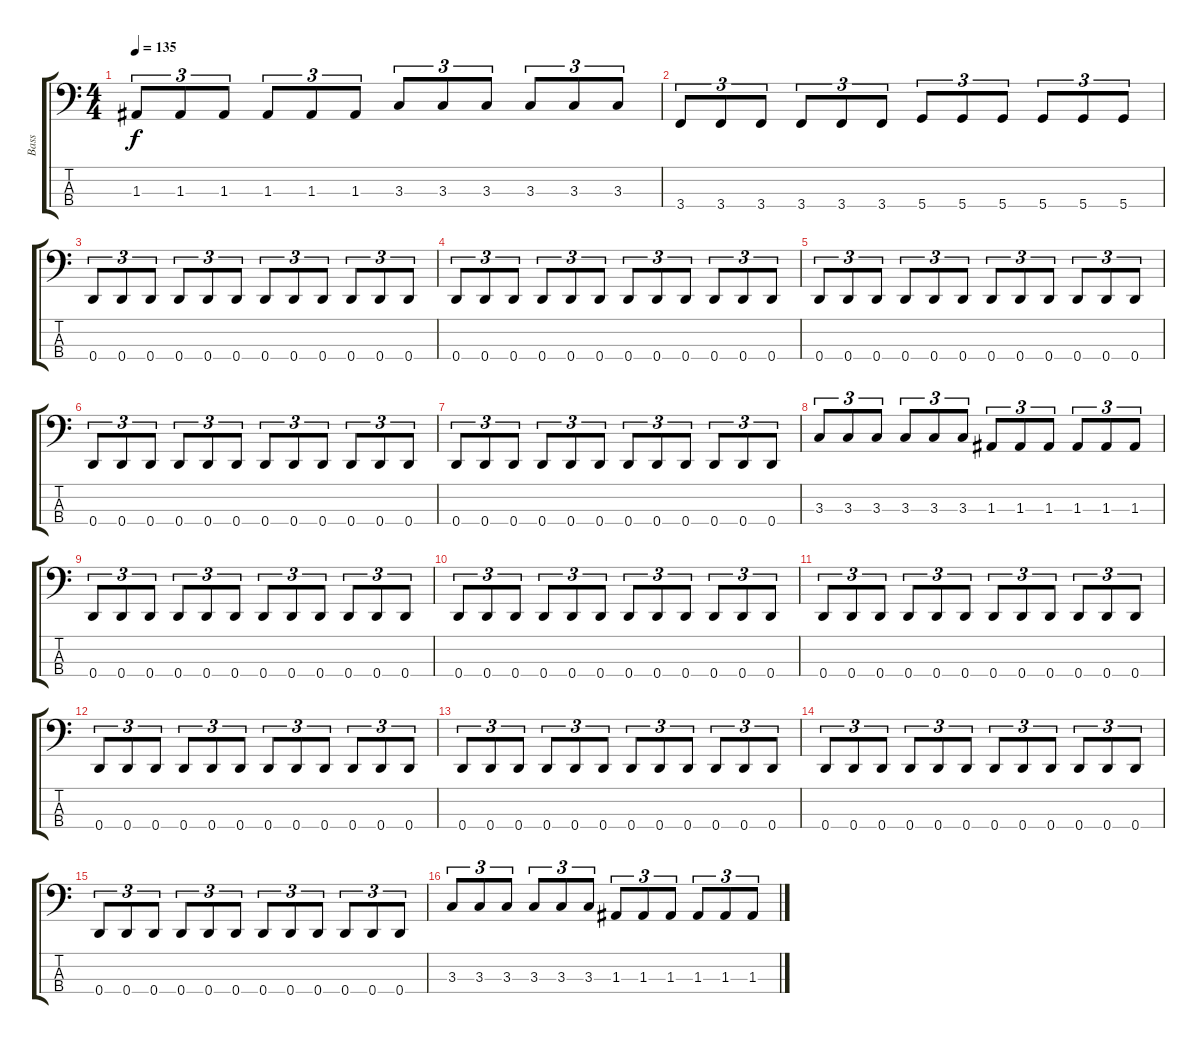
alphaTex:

\track ("Bass" "Bass") {instrument electricbasspick}
\staff {score tabs}
\tuning (G2 D2 A1 D1) {hide}
\ts (4 4)
\tempo 135
\clef f4
\ks c
1.3.8{tu (3 2) dy f} 1.3.8{tu (3 2)} 1.3.8{tu (3 2)} 1.3.8{tu (3 2)} 1.3.8{tu (3 2)} 1.3.8{tu (3 2)} 3.3.8{tu (3 2)} 3.3.8{tu (3 2)} 3.3.8{tu (3 2)} 3.3.8{tu (3 2)} 3.3.8{tu (3 2)} 3.3.8{tu (3 2)} |
3.4.8{tu (3 2)} 3.4.8{tu (3 2)} 3.4.8{tu (3 2)} 3.4.8{tu (3 2)} 3.4.8{tu (3 2)} 3.4.8{tu (3 2)} 5.4.8{tu (3 2)} 5.4.8{tu (3 2)} 5.4.8{tu (3 2)} 5.4.8{tu (3 2)} 5.4.8{tu (3 2)} 5.4.8{tu (3 2)} |
0.4.8{tu (3 2)} 0.4.8{tu (3 2)} 0.4.8{tu (3 2)} 0.4.8{tu (3 2)} 0.4.8{tu (3 2)} 0.4.8{tu (3 2)} 0.4.8{tu (3 2)} 0.4.8{tu (3 2)} 0.4.8{tu (3 2)} 0.4.8{tu (3 2)} 0.4.8{tu (3 2)} 0.4.8{tu (3 2)} |
0.4.8{tu (3 2)} 0.4.8{tu (3 2)} 0.4.8{tu (3 2)} 0.4.8{tu (3 2)} 0.4.8{tu (3 2)} 0.4.8{tu (3 2)} 0.4.8{tu (3 2)} 0.4.8{tu (3 2)} 0.4.8{tu (3 2)} 0.4.8{tu (3 2)} 0.4.8{tu (3 2)} 0.4.8{tu (3 2)} |
0.4.8{tu (3 2)} 0.4.8{tu (3 2)} 0.4.8{tu (3 2)} 0.4.8{tu (3 2)} 0.4.8{tu (3 2)} 0.4.8{tu (3 2)} 0.4.8{tu (3 2)} 0.4.8{tu (3 2)} 0.4.8{tu (3 2)} 0.4.8{tu (3 2)} 0.4.8{tu (3 2)} 0.4.8{tu (3 2)} |
0.4.8{tu (3 2)} 0.4.8{tu (3 2)} 0.4.8{tu (3 2)} 0.4.8{tu (3 2)} 0.4.8{tu (3 2)} 0.4.8{tu (3 2)} 0.4.8{tu (3 2)} 0.4.8{tu (3 2)} 0.4.8{tu (3 2)} 0.4.8{tu (3 2)} 0.4.8{tu (3 2)} 0.4.8{tu (3 2)} |
0.4.8{tu (3 2)} 0.4.8{tu (3 2)} 0.4.8{tu (3 2)} 0.4.8{tu (3 2)} 0.4.8{tu (3 2)} 0.4.8{tu (3 2)} 0.4.8{tu (3 2)} 0.4.8{tu (3 2)} 0.4.8{tu (3 2)} 0.4.8{tu (3 2)} 0.4.8{tu (3 2)} 0.4.8{tu (3 2)} |
3.3.8{tu (3 2)} 3.3.8{tu (3 2)} 3.3.8{tu (3 2)} 3.3.8{tu (3 2)} 3.3.8{tu (3 2)} 3.3.8{tu (3 2)} 1.3.8{tu (3 2)} 1.3.8{tu (3 2)} 1.3.8{tu (3 2)} 1.3.8{tu (3 2)} 1.3.8{tu (3 2)} 1.3.8{tu (3 2)} |
0.4.8{tu (3 2)} 0.4.8{tu (3 2)} 0.4.8{tu (3 2)} 0.4.8{tu (3 2)} 0.4.8{tu (3 2)} 0.4.8{tu (3 2)} 0.4.8{tu (3 2)} 0.4.8{tu (3 2)} 0.4.8{tu (3 2)} 0.4.8{tu (3 2)} 0.4.8{tu (3 2)} 0.4.8{tu (3 2)} |
0.4.8{tu (3 2)} 0.4.8{tu (3 2)} 0.4.8{tu (3 2)} 0.4.8{tu (3 2)} 0.4.8{tu (3 2)} 0.4.8{tu (3 2)} 0.4.8{tu (3 2)} 0.4.8{tu (3 2)} 0.4.8{tu (3 2)} 0.4.8{tu (3 2)} 0.4.8{tu (3 2)} 0.4.8{tu (3 2)} |
0.4.8{tu (3 2)} 0.4.8{tu (3 2)} 0.4.8{tu (3 2)} 0.4.8{tu (3 2)} 0.4.8{tu (3 2)} 0.4.8{tu (3 2)} 0.4.8{tu (3 2)} 0.4.8{tu (3 2)} 0.4.8{tu (3 2)} 0.4.8{tu (3 2)} 0.4.8{tu (3 2)} 0.4.8{tu (3 2)} |
0.4.8{tu (3 2)} 0.4.8{tu (3 2)} 0.4.8{tu (3 2)} 0.4.8{tu (3 2)} 0.4.8{tu (3 2)} 0.4.8{tu (3 2)} 0.4.8{tu (3 2)} 0.4.8{tu (3 2)} 0.4.8{tu (3 2)} 0.4.8{tu (3 2)} 0.4.8{tu (3 2)} 0.4.8{tu (3 2)} |
0.4.8{tu (3 2)} 0.4.8{tu (3 2)} 0.4.8{tu (3 2)} 0.4.8{tu (3 2)} 0.4.8{tu (3 2)} 0.4.8{tu (3 2)} 0.4.8{tu (3 2)} 0.4.8{tu (3 2)} 0.4.8{tu (3 2)} 0.4.8{tu (3 2)} 0.4.8{tu (3 2)} 0.4.8{tu (3 2)} |
0.4.8{tu (3 2)} 0.4.8{tu (3 2)} 0.4.8{tu (3 2)} 0.4.8{tu (3 2)} 0.4.8{tu (3 2)} 0.4.8{tu (3 2)} 0.4.8{tu (3 2)} 0.4.8{tu (3 2)} 0.4.8{tu (3 2)} 0.4.8{tu (3 2)} 0.4.8{tu (3 2)} 0.4.8{tu (3 2)} |
0.4.8{tu (3 2)} 0.4.8{tu (3 2)} 0.4.8{tu (3 2)} 0.4.8{tu (3 2)} 0.4.8{tu (3 2)} 0.4.8{tu (3 2)} 0.4.8{tu (3 2)} 0.4.8{tu (3 2)} 0.4.8{tu (3 2)} 0.4.8{tu (3 2)} 0.4.8{tu (3 2)} 0.4.8{tu (3 2)} |
3.3.8{tu (3 2)} 3.3.8{tu (3 2)} 3.3.8{tu (3 2)} 3.3.8{tu (3 2)} 3.3.8{tu (3 2)} 3.3.8{tu (3 2)} 1.3.8{tu (3 2)} 1.3.8{tu (3 2)} 1.3.8{tu (3 2)} 1.3.8{tu (3 2)} 1.3.8{tu (3 2)} 1.3.8{tu (3 2)}
